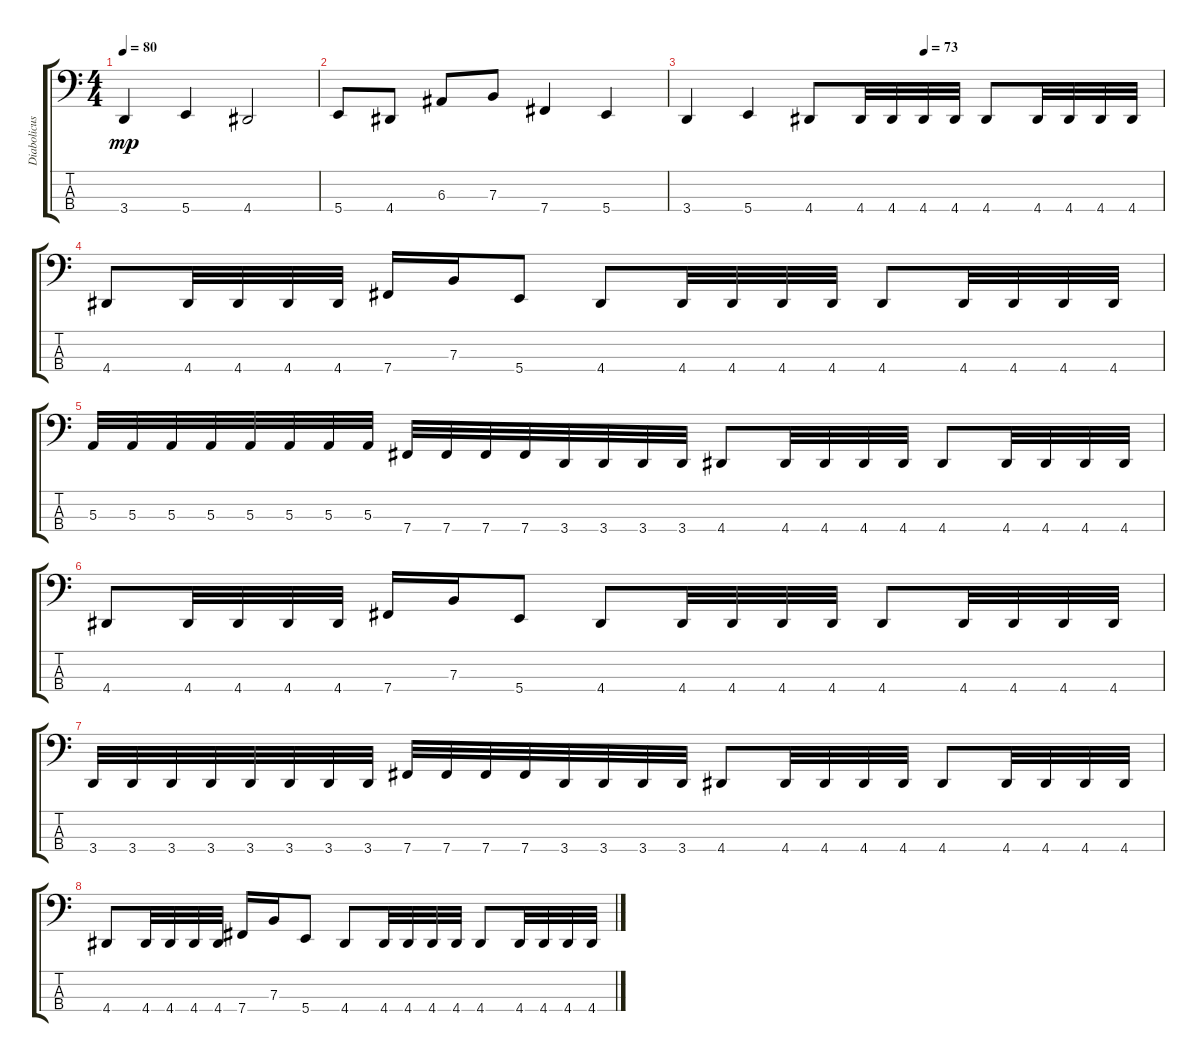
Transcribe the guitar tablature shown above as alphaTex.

\track ("Diabolicus Assailant" "Diabolicus") {instrument electricbassfinger}
\staff {score tabs}
\tuning (D2 A1 E1 B0) {hide}
\ts (4 4)
\tempo 80
\clef f4
\ks c
3.4.4{dy mp} 5.4.4 4.4.2 |
5.4.8 4.4.8 6.3.8 7.3.8 7.4.4 5.4.4 |
\tempo (73 0.5)
3.4.4 5.4.4 4.4.8 4.4.32 4.4.32 4.4.32 4.4.32 4.4.8 4.4.32 4.4.32 4.4.32 4.4.32 |
4.4.8 4.4.32 4.4.32 4.4.32 4.4.32 7.4.16 7.3.16 5.4.8 4.4.8 4.4.32 4.4.32 4.4.32 4.4.32 4.4.8 4.4.32 4.4.32 4.4.32 4.4.32 |
5.3.32 5.3.32 5.3.32 5.3.32 5.3.32 5.3.32 5.3.32 5.3.32 7.4.32 7.4.32 7.4.32 7.4.32 3.4.32 3.4.32 3.4.32 3.4.32 4.4.8 4.4.32 4.4.32 4.4.32 4.4.32 4.4.8 4.4.32 4.4.32 4.4.32 4.4.32 |
4.4.8 4.4.32 4.4.32 4.4.32 4.4.32 7.4.16 7.3.16 5.4.8 4.4.8 4.4.32 4.4.32 4.4.32 4.4.32 4.4.8 4.4.32 4.4.32 4.4.32 4.4.32 |
3.4.32 3.4.32 3.4.32 3.4.32 3.4.32 3.4.32 3.4.32 3.4.32 7.4.32 7.4.32 7.4.32 7.4.32 3.4.32 3.4.32 3.4.32 3.4.32 4.4.8 4.4.32 4.4.32 4.4.32 4.4.32 4.4.8 4.4.32 4.4.32 4.4.32 4.4.32 |
4.4.8 4.4.32 4.4.32 4.4.32 4.4.32 7.4.16 7.3.16 5.4.8 4.4.8 4.4.32 4.4.32 4.4.32 4.4.32 4.4.8 4.4.32 4.4.32 4.4.32 4.4.32
